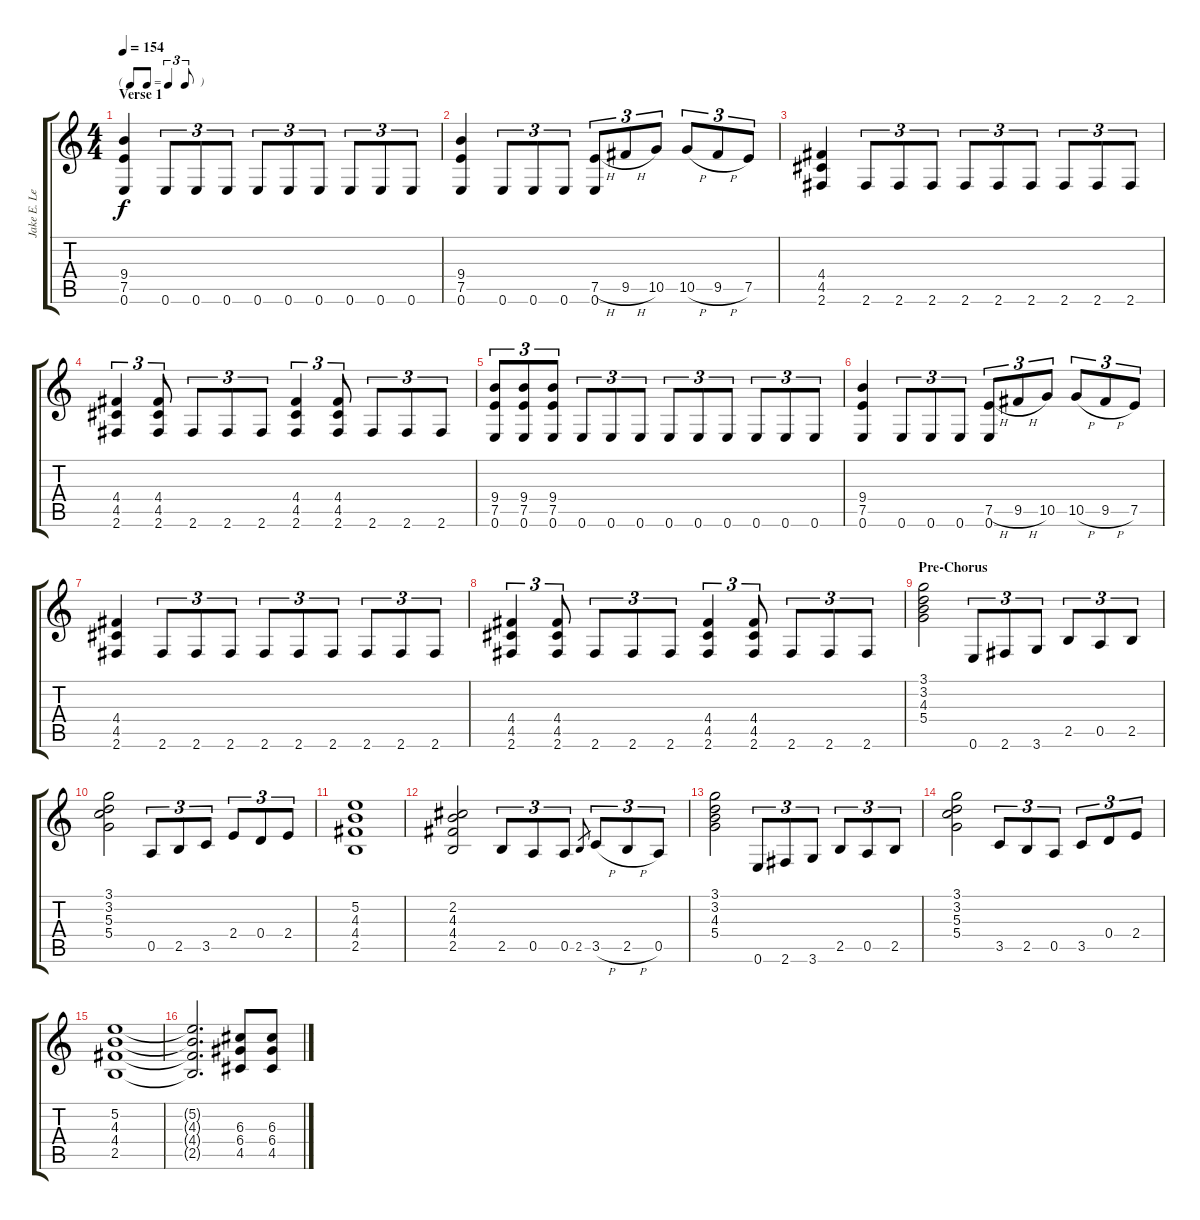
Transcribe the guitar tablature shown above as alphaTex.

\track ("Jake E. Lee (Lead)" "Jake E. Le") {instrument overdrivenguitar}
\staff {score tabs}
\tuning (E4 B3 G3 D3 A2 E2) {hide}
\ts (4 4)
\tf triplet8th
\section ("" "Verse 1")
\tempo 154
\clef g2
\ks c
(9.4 7.5 0.6).4{dy f} 0.6.8{tu (3 2)} 0.6.8{tu (3 2)} 0.6.8{tu (3 2)} 0.6.8{tu (3 2)} 0.6.8{tu (3 2)} 0.6.8{tu (3 2)} 0.6.8{tu (3 2)} 0.6.8{tu (3 2)} 0.6.8{tu (3 2)} |
(9.4 7.5 0.6).4 0.6.8{tu (3 2)} 0.6.8{tu (3 2)} 0.6.8{tu (3 2)} (7.5{h} 0.6).8{tu (3 2)} 9.5{h}.8{tu (3 2)} 10.5.8{tu (3 2)} 10.5{h}.8{tu (3 2)} 9.5{h}.8{tu (3 2)} 7.5.8{tu (3 2)} |
(4.4 4.5 2.6).4 2.6.8{tu (3 2)} 2.6.8{tu (3 2)} 2.6.8{tu (3 2)} 2.6.8{tu (3 2)} 2.6.8{tu (3 2)} 2.6.8{tu (3 2)} 2.6.8{tu (3 2)} 2.6.8{tu (3 2)} 2.6.8{tu (3 2)} |
(4.4 4.5 2.6).4{tu (3 2)} (4.4 4.5 2.6).8{tu (3 2)} 2.6.8{tu (3 2)} 2.6.8{tu (3 2)} 2.6.8{tu (3 2)} (4.4 4.5 2.6).4{tu (3 2)} (4.4 4.5 2.6).8{tu (3 2)} 2.6.8{tu (3 2)} 2.6.8{tu (3 2)} 2.6.8{tu (3 2)} |
(9.4 7.5 0.6).8{tu (3 2)} (9.4 7.5 0.6).8{tu (3 2)} (9.4 7.5 0.6).8{tu (3 2)} 0.6.8{tu (3 2)} 0.6.8{tu (3 2)} 0.6.8{tu (3 2)} 0.6.8{tu (3 2)} 0.6.8{tu (3 2)} 0.6.8{tu (3 2)} 0.6.8{tu (3 2)} 0.6.8{tu (3 2)} 0.6.8{tu (3 2)} |
(9.4 7.5 0.6).4 0.6.8{tu (3 2)} 0.6.8{tu (3 2)} 0.6.8{tu (3 2)} (7.5{h} 0.6).8{tu (3 2)} 9.5{h}.8{tu (3 2)} 10.5.8{tu (3 2)} 10.5{h}.8{tu (3 2)} 9.5{h}.8{tu (3 2)} 7.5.8{tu (3 2)} |
(4.4 4.5 2.6).4 2.6.8{tu (3 2)} 2.6.8{tu (3 2)} 2.6.8{tu (3 2)} 2.6.8{tu (3 2)} 2.6.8{tu (3 2)} 2.6.8{tu (3 2)} 2.6.8{tu (3 2)} 2.6.8{tu (3 2)} 2.6.8{tu (3 2)} |
(4.4 4.5 2.6).4{tu (3 2)} (4.4 4.5 2.6).8{tu (3 2)} 2.6.8{tu (3 2)} 2.6.8{tu (3 2)} 2.6.8{tu (3 2)} (4.4 4.5 2.6).4{tu (3 2)} (4.4 4.5 2.6).8{tu (3 2)} 2.6.8{tu (3 2)} 2.6.8{tu (3 2)} 2.6.8{tu (3 2)} |
\section ("" "Pre-Chorus")
(3.1 3.2 4.3 5.4).2 0.6.8{tu (3 2)} 2.6.8{tu (3 2)} 3.6.8{tu (3 2)} 2.5.8{tu (3 2)} 0.5.8{tu (3 2)} 2.5.8{tu (3 2)} |
(3.1 3.2 5.3 5.4).2 0.5.8{tu (3 2)} 2.5.8{tu (3 2)} 3.5.8{tu (3 2)} 2.4.8{tu (3 2)} 0.4.8{tu (3 2)} 2.4.8{tu (3 2)} |
(5.2 4.3 4.4 2.5).1 |
(2.2 4.3 4.4 2.5).2 2.5.8{tu (3 2)} 0.5.8{tu (3 2)} 0.5.8{tu (3 2)} 2.5.8{gr} 3.5{h}.8{tu (3 2)} 2.5{h}.8{tu (3 2)} 0.5.8{tu (3 2)} |
(3.1 3.2 4.3 5.4).2 0.6.8{tu (3 2)} 2.6.8{tu (3 2)} 3.6.8{tu (3 2)} 2.5.8{tu (3 2)} 0.5.8{tu (3 2)} 2.5.8{tu (3 2)} |
(3.1 3.2 5.3 5.4).2 3.5.8{tu (3 2)} 2.5.8{tu (3 2)} 0.5.8{tu (3 2)} 3.5.8{tu (3 2)} 0.4.8{tu (3 2)} 2.4.8{tu (3 2)} |
(5.2 4.3 4.4 2.5).1 |
(5.2{t} 4.3{t} 4.4{t} 2.5{t}).2{d} (6.3 6.4 4.5).8 (6.3 6.4 4.5).8
